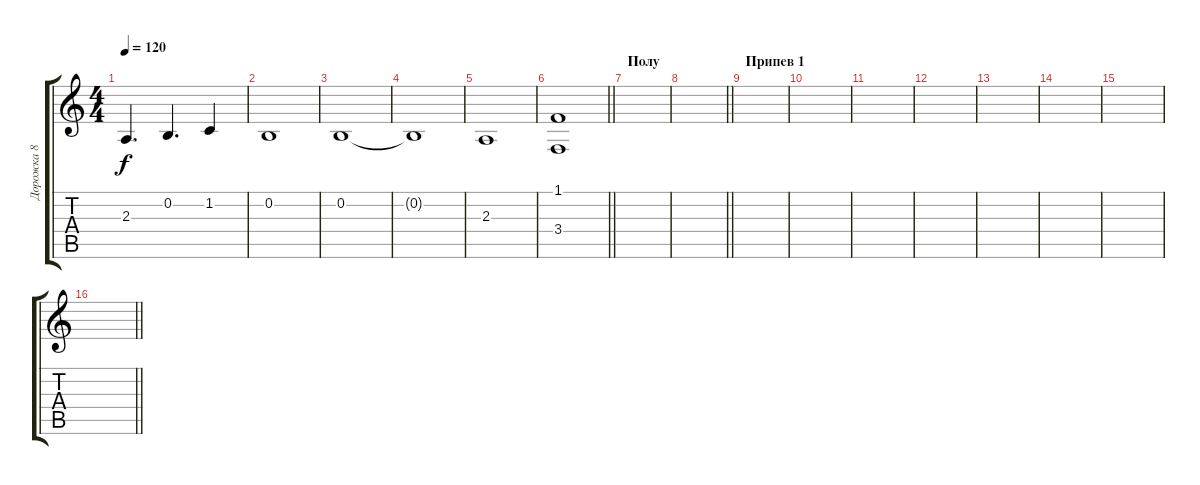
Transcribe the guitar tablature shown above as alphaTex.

\track ("Дорожка 8" "Дорожка 8") {instrument choiraahs}
\staff {score tabs}
\tuning (E4 B3 G3 D3 A2 E2) {hide}
\ts (4 4)
\tempo 120
\clef g2
\ks c
2.3.4{d dy f} 0.2.4{d} 1.2.4 |
0.2.1 |
0.2.1 |
0.2{t}.1 |
2.3.1 |
\barLineRight lightlight
(1.1 3.4).1 |
\section ("" "Полу")
|
\barLineRight lightlight
|
\section ("" "Припев 1")
|
|
|
|
|
|
|
\barLineRight lightlight
